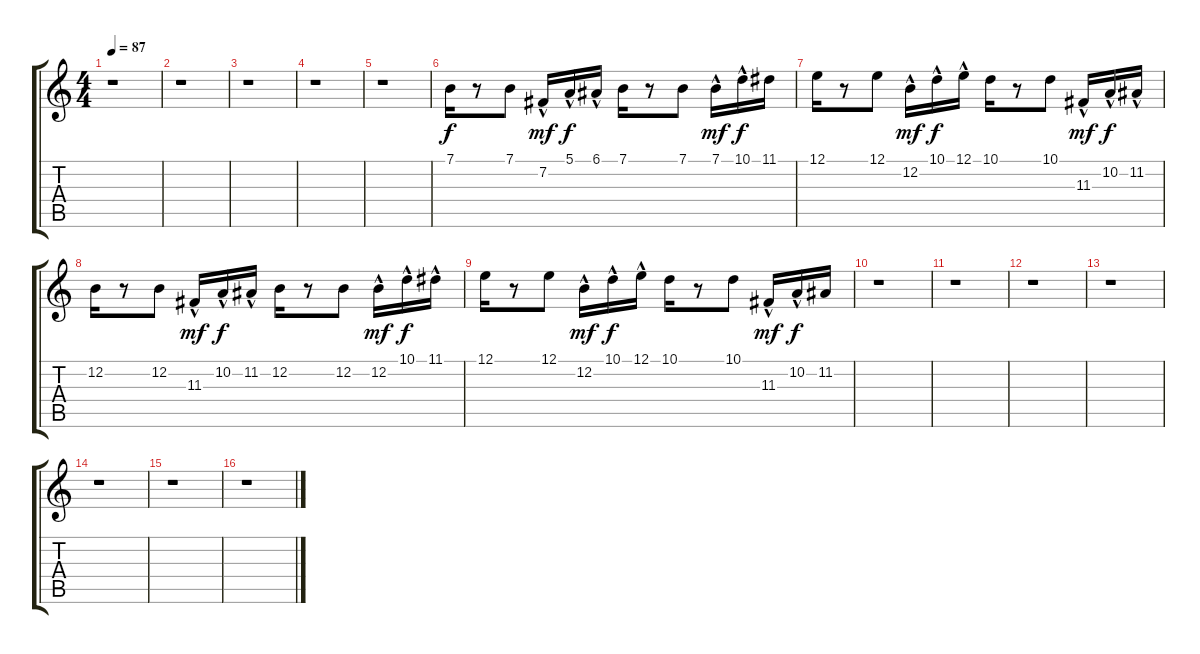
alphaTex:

\track "" {instrument viola}
\staff {score tabs}
\tuning (E4 B3 G3 D3 A2 E2) {hide}
\ts (4 4)
\tempo 87
\clef g2
\ks c
r.1{dy f instrument viola} |
r.1 |
r.1 |
r.1 |
r.1 |
7.1.16 r.8 7.1.8 7.2{hac}.16{dy mf} 5.1{hac}.16{dy f} 6.1{hac}.16 7.1.16 r.8 7.1.8 7.1{hac}.16{dy mf} 10.1{hac}.16{dy f} 11.1.16 |
12.1.16 r.8 12.1.8 12.2{hac}.16{dy mf} 10.1{hac}.16{dy f} 12.1{hac}.16 10.1.16 r.8 10.1.8 11.3{hac}.16{dy mf} 10.2{hac}.16{dy f} 11.2{hac}.16 |
12.2.16 r.8 12.2.8 11.3{hac}.16{dy mf} 10.2{hac}.16{dy f} 11.2{hac}.16 12.2.16 r.8 12.2.8 12.2{hac}.16{dy mf} 10.1{hac}.16{dy f} 11.1{hac}.16 |
12.1.16 r.8 12.1.8 12.2{hac}.16{dy mf} 10.1{hac}.16{dy f} 12.1{hac}.16 10.1.16 r.8 10.1.8 11.3{hac}.16{dy mf} 10.2{hac}.16{dy f} 11.2.16 |
r.1 |
r.1 |
r.1 |
r.1 |
r.1 |
r.1 |
r.1
